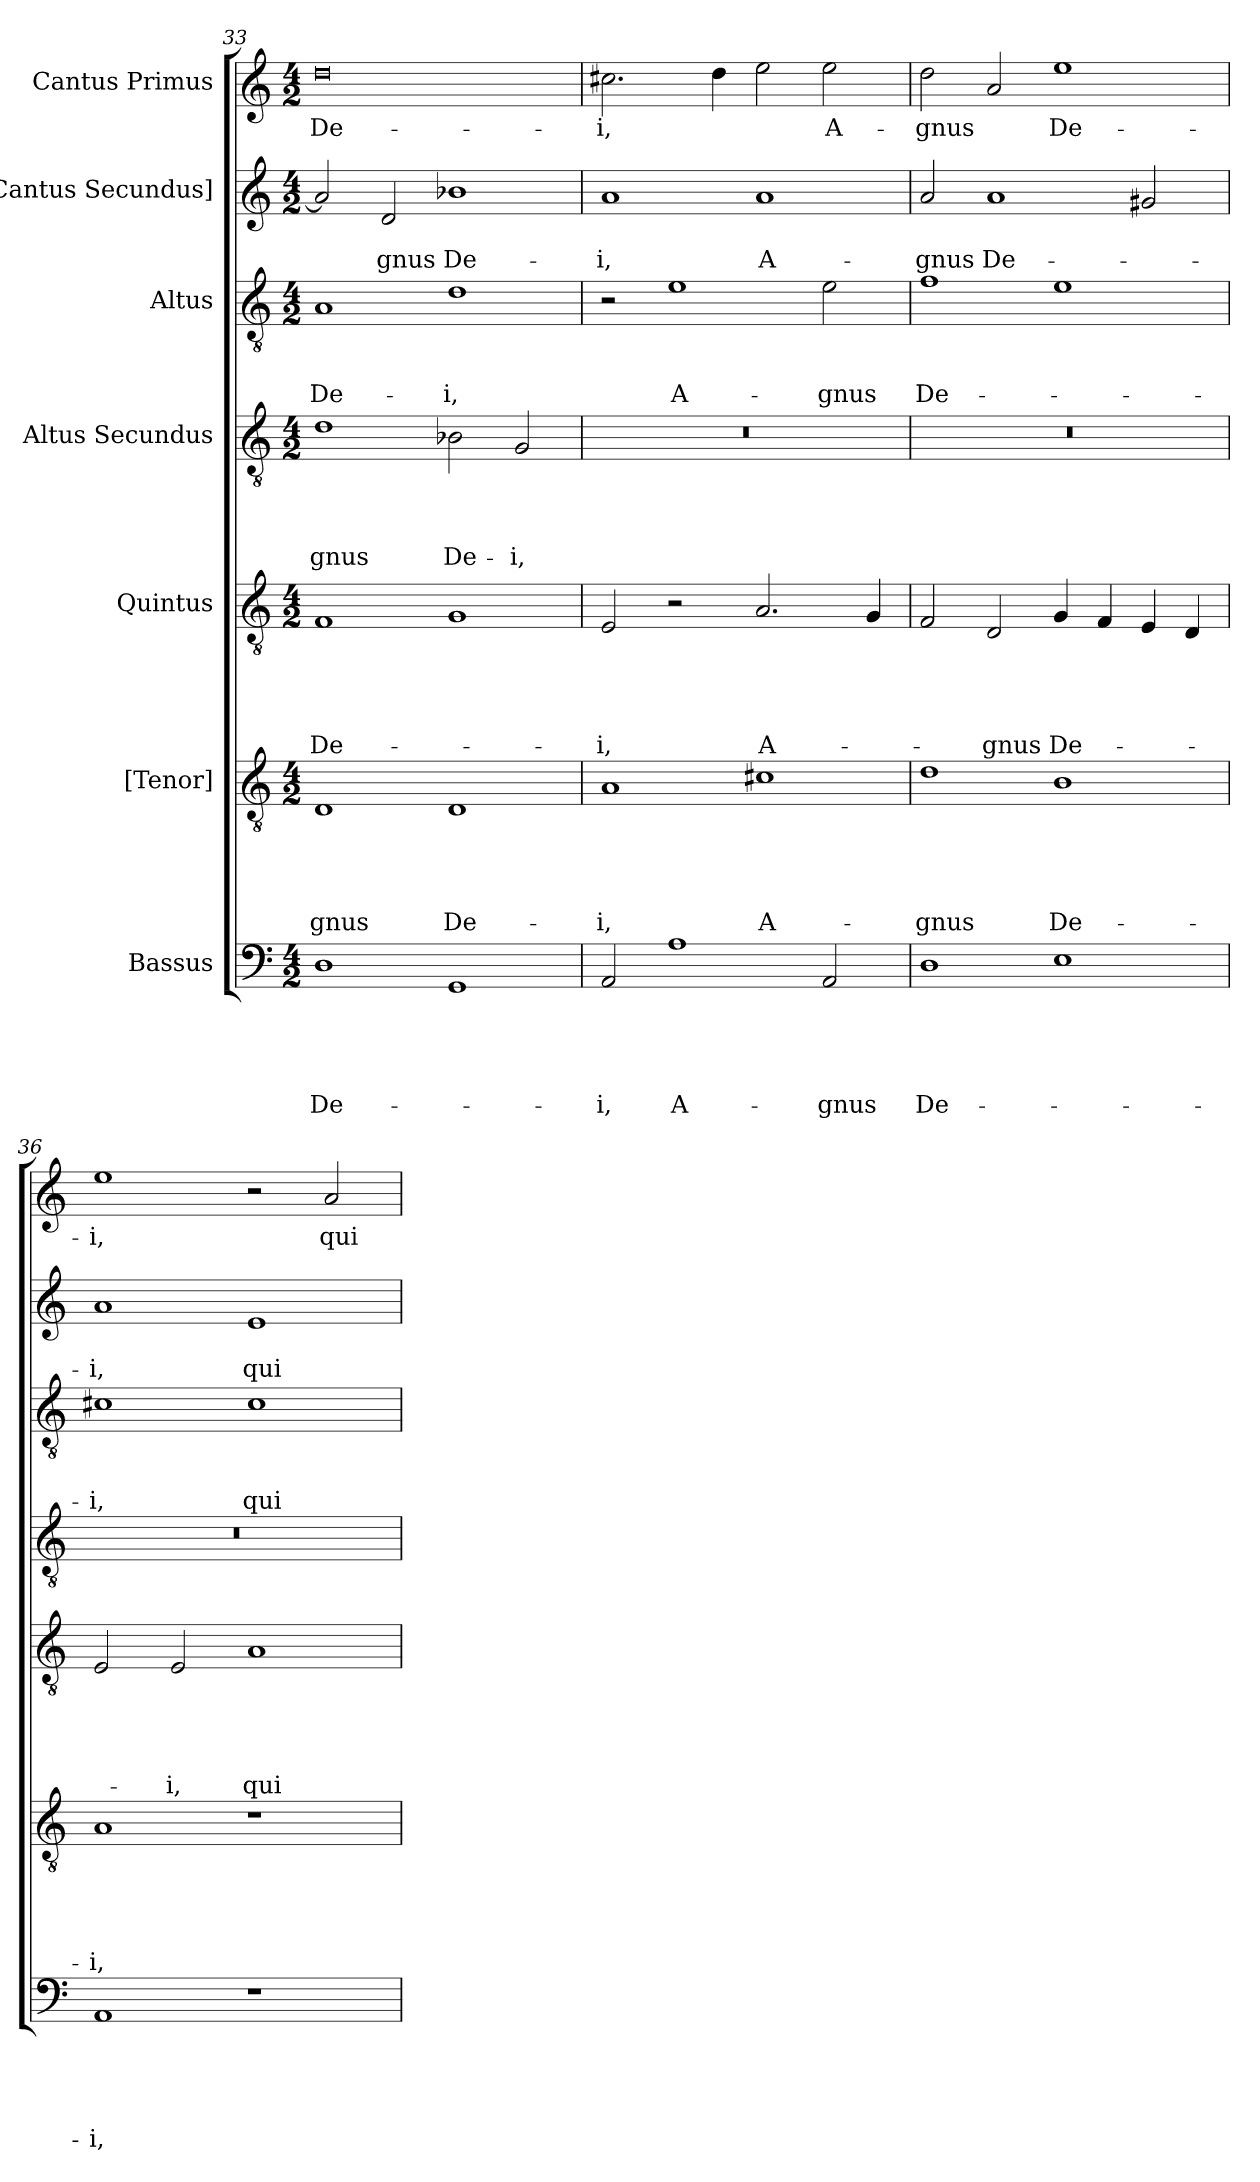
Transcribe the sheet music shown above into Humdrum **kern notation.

**kern	**text	**text	**text	**text	**text	**kern	**text	**text	**text	**text	**text	**kern	**text	**text	**text	**text	**text	**kern	**text	**text	**text	**text	**kern	**text	**text	**text	**kern	**text	**text	**kern	**text
*part7	*part7	*part7	*part7	*part7	*part7	*part6	*part6	*part6	*part6	*part6	*part6	*part5	*part5	*part5	*part5	*part5	*part5	*part4	*part4	*part4	*part4	*part4	*part3	*part3	*part3	*part3	*part2	*part2	*part2	*part1	*part1
*staff7	*staff7	*staff7	*staff7	*staff7	*staff7	*staff6	*staff6	*staff6	*staff6	*staff6	*staff6	*staff5	*staff5	*staff5	*staff5	*staff5	*staff5	*staff4	*staff4	*staff4	*staff4	*staff4	*staff3	*staff3	*staff3	*staff3	*staff2	*staff2	*staff2	*staff1	*staff1
*I"Bassus	*	*	*	*	*	*I"[Tenor]	*	*	*	*	*	*I"Quintus	*	*	*	*	*	*I"Altus Secundus	*	*	*	*	*I"Altus	*	*	*	*I"[Cantus Secundus]	*	*	*I"Cantus Primus	*
*clefF4	*	*	*	*	*	*clefGv2	*	*	*	*	*	*clefGv2	*	*	*	*	*	*clefGv2	*	*	*	*	*clefGv2	*	*	*	*clefG2	*	*	*clefG2	*
*k[]	*	*	*	*	*	*k[]	*	*	*	*	*	*k[]	*	*	*	*	*	*k[]	*	*	*	*	*k[]	*	*	*	*k[]	*	*	*k[]	*
*M4/2	*	*	*	*	*	*M4/2	*	*	*	*	*	*M4/2	*	*	*	*	*	*M4/2	*	*	*	*	*M4/2	*	*	*	*M4/2	*	*	*M4/2	*
=33	=33	=33	=33	=33	=33	=33	=33	=33	=33	=33	=33	=33	=33	=33	=33	=33	=33	=33	=33	=33	=33	=33	=33	=33	=33	=33	=33	=33	=33	=33	=33
1D\	.	.	.	.	De-	1D/	.	.	.	.	-gnus	1F/	.	.	.	.	De-	1d\	.	.	.	-gnus	1A/	.	.	De-	2a/]	.	.	0dd\	De-
.	.	.	.	.	.	.	.	.	.	.	.	.	.	.	.	.	.	.	.	.	.	.	.	.	.	.	2d/	.	-gnus	.	.
1GG/	.	.	.	.	.	1D/	.	.	.	.	De-	1G/	.	.	.	.	.	2B-X\	.	.	.	De-	1d\	.	.	-i,	1b-X\	.	De-	.	.
.	.	.	.	.	.	.	.	.	.	.	.	.	.	.	.	.	.	2G/	.	.	.	-i,	.	.	.	.	.	.	.	.	.
=34	=34	=34	=34	=34	=34	=34	=34	=34	=34	=34	=34	=34	=34	=34	=34	=34	=34	=34	=34	=34	=34	=34	=34	=34	=34	=34	=34	=34	=34	=34	=34
2AA/	.	.	.	.	-i,	1A/	.	.	.	.	-i,	2E/	.	.	.	.	-i,	0r	.	.	.	.	2r	.	.	.	1a/	.	-i,	2.cc#X\	-i,
1A\	.	.	.	.	A-	.	.	.	.	.	.	2r	.	.	.	.	.	.	.	.	.	.	1e\	.	.	A-	.	.	.	.	.
.	.	.	.	.	.	.	.	.	.	.	.	.	.	.	.	.	.	.	.	.	.	.	.	.	.	.	.	.	.	4dd\	.
.	.	.	.	.	.	1c#X\	.	.	.	.	A-	2.A/	.	.	.	.	A-	.	.	.	.	.	.	.	.	.	1a/	.	A-	2ee\	.
2AA/	.	.	.	.	-gnus	.	.	.	.	.	.	.	.	.	.	.	.	.	.	.	.	.	2e\	.	.	-gnus	.	.	.	2ee\	A-
.	.	.	.	.	.	.	.	.	.	.	.	4G/	.	.	.	.	.	.	.	.	.	.	.	.	.	.	.	.	.	.	.
=35	=35	=35	=35	=35	=35	=35	=35	=35	=35	=35	=35	=35	=35	=35	=35	=35	=35	=35	=35	=35	=35	=35	=35	=35	=35	=35	=35	=35	=35	=35	=35
1D\	.	.	.	.	De-	1d\	.	.	.	.	-gnus	2F/	.	.	.	.	.	0r	.	.	.	.	1f\	.	.	De-	2a/	.	-gnus	2dd\	-gnus
.	.	.	.	.	.	.	.	.	.	.	.	2D/	.	.	.	.	-gnus	.	.	.	.	.	.	.	.	.	1a/	.	De-	2a/	.
1E\	.	.	.	.	.	1B\	.	.	.	.	De-	4G/	.	.	.	.	De-	.	.	.	.	.	1e\	.	.	.	.	.	.	1ee\	De-
.	.	.	.	.	.	.	.	.	.	.	.	4F/	.	.	.	.	.	.	.	.	.	.	.	.	.	.	.	.	.	.	.
.	.	.	.	.	.	.	.	.	.	.	.	4E/	.	.	.	.	.	.	.	.	.	.	.	.	.	.	2g#X/	.	.	.	.
.	.	.	.	.	.	.	.	.	.	.	.	4D/	.	.	.	.	.	.	.	.	.	.	.	.	.	.	.	.	.	.	.
=36	=36	=36	=36	=36	=36	=36	=36	=36	=36	=36	=36	=36	=36	=36	=36	=36	=36	=36	=36	=36	=36	=36	=36	=36	=36	=36	=36	=36	=36	=36	=36
1AA/	.	.	.	.	-i,	1A/	.	.	.	.	-i,	2E/	.	.	.	.	.	0r	.	.	.	.	1c#X\	.	.	-i,	1a/	.	-i,	1ee\	-i,
.	.	.	.	.	.	.	.	.	.	.	.	2E/	.	.	.	.	-i,	.	.	.	.	.	.	.	.	.	.	.	.	.	.
1r	.	.	.	.	.	1r	.	.	.	.	.	1A/	.	.	.	.	qui-	.	.	.	.	.	1c#\	.	.	qui-	1e/	.	qui-	2r	.
.	.	.	.	.	.	.	.	.	.	.	.	.	.	.	.	.	.	.	.	.	.	.	.	.	.	.	.	.	.	2a/	qui-
=	=	=	=	=	=	=	=	=	=	=	=	=	=	=	=	=	=	=	=	=	=	=	=	=	=	=	=	=	=	=	=
*-	*-	*-	*-	*-	*-	*-	*-	*-	*-	*-	*-	*-	*-	*-	*-	*-	*-	*-	*-	*-	*-	*-	*-	*-	*-	*-	*-	*-	*-	*-	*-
